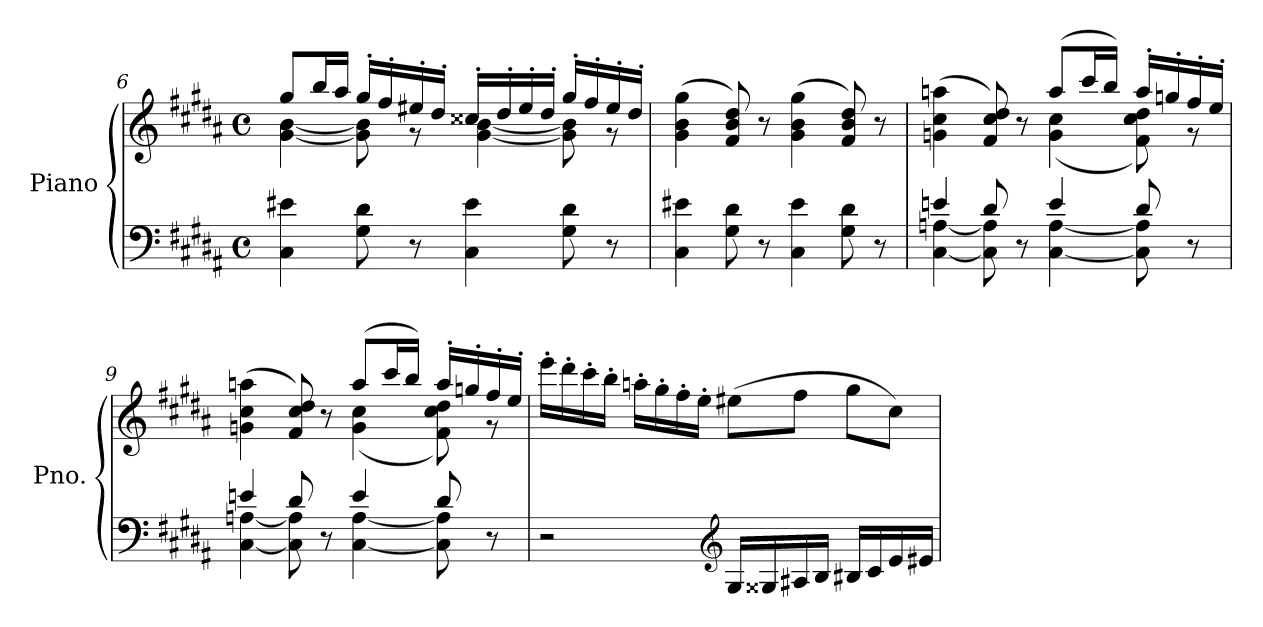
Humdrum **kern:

**kern	**kern
*part1	*part1
*staff2	*staff1
*I"Piano	*
*I'Pno.	*
!!LO:PB:g=z
*clefF4	*clefG2
*k[f#c#g#d#a#]	*k[f#c#g#d#a#]
*M4/4	*M4/4
*met(c)	*met(c)
=6	=6
*	*^
4C#\ 4e#X\	8gg#/L	[4g#\ [4b\
.	16bb/L	.
.	16aa#/JJ	.
8G#\ 8d#\	16gg#'/LL	8g#\] 8b\]
.	16ff#'/	.
8r	16ee#X'/	8r
.	16dd#'/JJ	.
4C#\ 4e#\	16cc##X'/LL	[4g#\ [4b\
.	16dd#'/	.
.	16ee#'/	.
.	16dd#'/JJ	.
8G#\ 8d#\	16gg#'/LL	8g#\] 8b\]
.	16ff#'/	.
8r	16ee#'/	8r
.	16dd#'/JJ	.
*	*v	*v
=7	=7
4C#\ 4e#X\	(>4g#\ 4b\ 4gg#\
8G#\ 8d#\	8f#/ 8b/ 8dd#/)
8r	8r
4C#\ 4e#\	(>4g#\ 4b\ 4gg#\
8G#\ 8d#\	8f#/ 8b/ 8dd#/)
8r	8r
=8	=8
*^	*^
4en/	[4C#\ [4An\	(>4gn\ 4cc#\ 4aan\	2ryy
8d#/	8C#\] 8A\]	8f#/ 8cc#/ 8dd#/)	.
8r	8ryy	8r	.
4e/	[4C#\ [4A\	(>8aa/L	(<4g\ 4cc#\
.	.	16ccc#/L	.
.	.	16bb/JJ)	.
8d#/	8C#\] 8A\]	16aa'/LL	8f#\ 8cc#\ 8dd#\)
.	.	16ggn'/	.
8r	8ryy	16ff#'/	8r
.	.	16ee'/JJ	.
!!LO:LB:g=z	!!
=9	=9	=9	=9
4en/	[4C#\ [4An\	(>4gn\ 4cc#\ 4aan\	2ryy
8d#/	8C#\] 8A\]	8f#/ 8cc#/ 8dd#/)	.
8r	8ryy	8r	.
4e/	[4C#\ [4A\	(>8aa/L	(<4g\ 4cc#\
.	.	16ccc#/L	.
.	.	16bb/JJ)	.
8d#/	8C#\] 8A\]	16aa'/LL	8f#\ 8cc#\ 8dd#\)
.	.	16ggn'/	.
8r	8ryy	16ff#'/	8r
.	.	16ee'/JJ	.
*v	*v	*	*
*	*v	*v
=10	=10
2r	16eee'\LL
.	16ddd#'\
.	16ccc#'\
.	16bb'\JJ
.	16aan'\LL
.	16gg#'\
.	16ff#'\
.	16ee'\JJ
*clefG2	*
16G#/LL	(>8ee#X\L
16G##X/	.
16A#X/	8ff#\J
16B/JJ	.
16B#X/LL	8gg#\L
16c#/	.
16e/	8cc#\J)
16e#X/JJ	.
=	=
*-	*-
